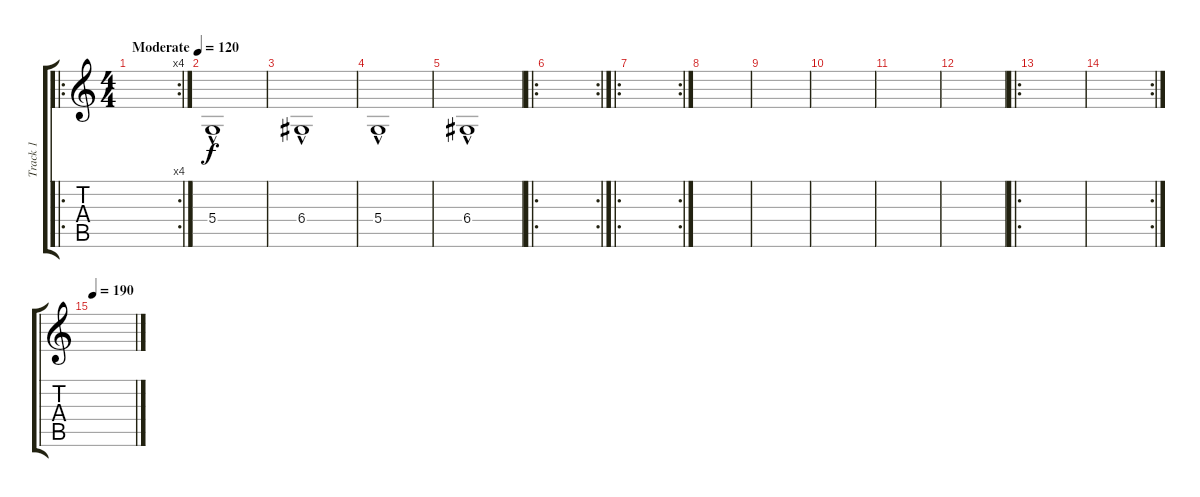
\track ("Track 1" "Track 1") {instrument helicopter}
\staff {score tabs}
\tuning (E4 B3 G3 D3 A2 E2) {hide}
\ro
\rc 4
\ts (4 4)
\tempo (120 "Moderate")
\clef g2
\ks c
|
5.4{hac}.1 |
6.4{hac}.1 |
5.4{hac}.1 |
6.4{hac}.1 |
\ro
\rc 2
|
\ro
\rc 2
|
|
|
|
|
|
\ro
|
\rc 2
|
\tempo 190
